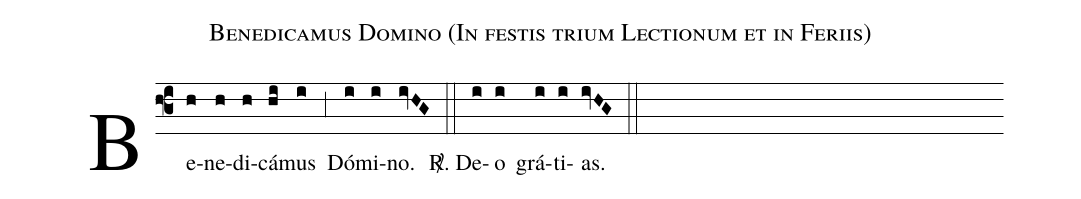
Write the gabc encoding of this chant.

name: Benedicamus Domino (In festis trium Lectionum et in Feriis);
%%
(f3)Be(h)ne(h)di(h)cá(hi)mus(i) (,3) Dó(i)mi(i)no.(ivHG) (::)
<sp>R/</sp>. De(i)o(i) grá(i)ti(i)as.(ivHG) (::)
